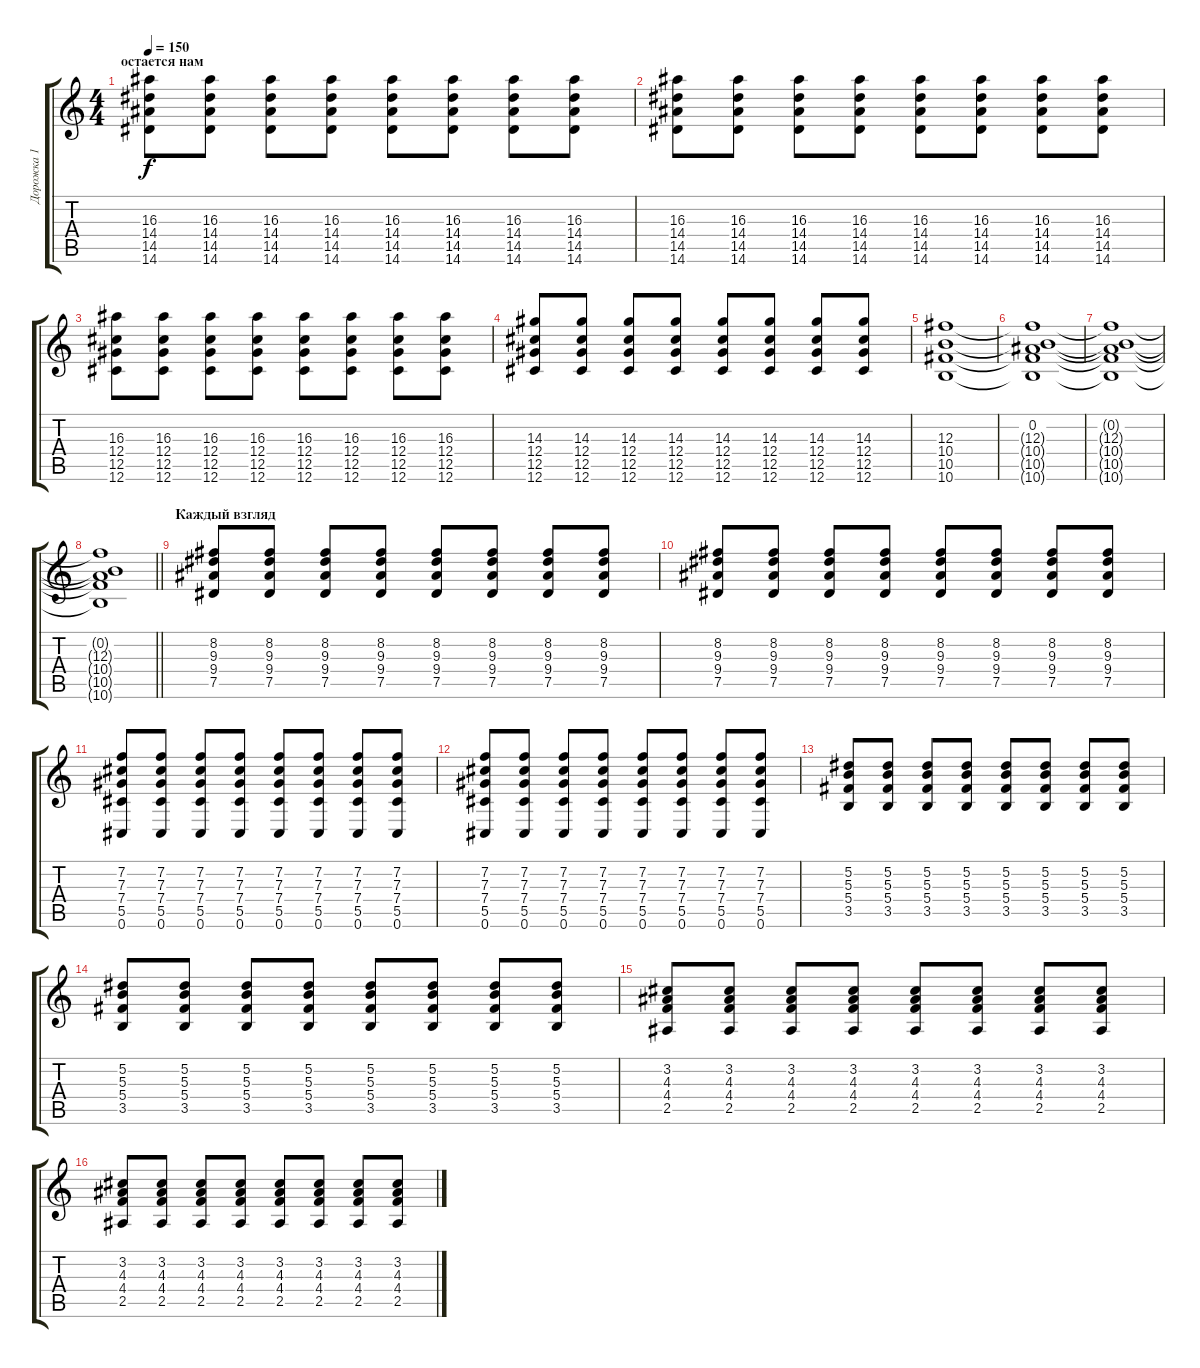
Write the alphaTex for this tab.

\track ("Дорожка 1" "Дорожка 1") {instrument distortionguitar}
\staff {score tabs}
\tuning (Eb4 Bb3 Gb3 Db3 Ab2 Db2) {hide}
\ts (4 4)
\section ("" "остается нам")
\tempo 150
\clef g2
\ks c
(16.3 14.4 14.5 14.6).8{dy f} (16.3 14.4 14.5 14.6).8 (16.3 14.4 14.5 14.6).8 (16.3 14.4 14.5 14.6).8 (16.3 14.4 14.5 14.6).8 (16.3 14.4 14.5 14.6).8 (16.3 14.4 14.5 14.6).8 (16.3 14.4 14.5 14.6).8 |
(16.3 14.4 14.5 14.6).8 (16.3 14.4 14.5 14.6).8 (16.3 14.4 14.5 14.6).8 (16.3 14.4 14.5 14.6).8 (16.3 14.4 14.5 14.6).8 (16.3 14.4 14.5 14.6).8 (16.3 14.4 14.5 14.6).8 (16.3 14.4 14.5 14.6).8 |
(16.3 12.4 12.5 12.6).8 (16.3 12.4 12.5 12.6).8 (16.3 12.4 12.5 12.6).8 (16.3 12.4 12.5 12.6).8 (16.3 12.4 12.5 12.6).8 (16.3 12.4 12.5 12.6).8 (16.3 12.4 12.5 12.6).8 (16.3 12.4 12.5 12.6).8 |
(14.3 12.4 12.5 12.6).8 (14.3 12.4 12.5 12.6).8 (14.3 12.4 12.5 12.6).8 (14.3 12.4 12.5 12.6).8 (14.3 12.4 12.5 12.6).8 (14.3 12.4 12.5 12.6).8 (14.3 12.4 12.5 12.6).8 (14.3 12.4 12.5 12.6).8 |
(12.3 10.4 10.5 10.6).1 |
(0.2 12.3{t} 10.4{t} 10.5{t} 10.6{t}).1 |
(0.2{t} 12.3{t} 10.4{t} 10.5{t} 10.6{t}).1 |
\barLineRight lightlight
(0.2{t} 12.3{t} 10.4{t} 10.5{t} 10.6{t}).1 |
\section ("" "Каждый взгляд")
(8.2 9.3 9.4 7.5).8 (8.2 9.3 9.4 7.5).8 (8.2 9.3 9.4 7.5).8 (8.2 9.3 9.4 7.5).8 (8.2 9.3 9.4 7.5).8 (8.2 9.3 9.4 7.5).8 (8.2 9.3 9.4 7.5).8 (8.2 9.3 9.4 7.5).8 |
(8.2 9.3 9.4 7.5).8 (8.2 9.3 9.4 7.5).8 (8.2 9.3 9.4 7.5).8 (8.2 9.3 9.4 7.5).8 (8.2 9.3 9.4 7.5).8 (8.2 9.3 9.4 7.5).8 (8.2 9.3 9.4 7.5).8 (8.2 9.3 9.4 7.5).8 |
(7.2 7.3 7.4 5.5 0.6).8 (7.2 7.3 7.4 5.5 0.6).8 (7.2 7.3 7.4 5.5 0.6).8 (7.2 7.3 7.4 5.5 0.6).8 (7.2 7.3 7.4 5.5 0.6).8 (7.2 7.3 7.4 5.5 0.6).8 (7.2 7.3 7.4 5.5 0.6).8 (7.2 7.3 7.4 5.5 0.6).8 |
(7.2 7.3 7.4 5.5 0.6).8 (7.2 7.3 7.4 5.5 0.6).8 (7.2 7.3 7.4 5.5 0.6).8 (7.2 7.3 7.4 5.5 0.6).8 (7.2 7.3 7.4 5.5 0.6).8 (7.2 7.3 7.4 5.5 0.6).8 (7.2 7.3 7.4 5.5 0.6).8 (7.2 7.3 7.4 5.5 0.6).8 |
(5.2 5.3 5.4 3.5).8 (5.2 5.3 5.4 3.5).8 (5.2 5.3 5.4 3.5).8 (5.2 5.3 5.4 3.5).8 (5.2 5.3 5.4 3.5).8 (5.2 5.3 5.4 3.5).8 (5.2 5.3 5.4 3.5).8 (5.2 5.3 5.4 3.5).8 |
(5.2 5.3 5.4 3.5).8 (5.2 5.3 5.4 3.5).8 (5.2 5.3 5.4 3.5).8 (5.2 5.3 5.4 3.5).8 (5.2 5.3 5.4 3.5).8 (5.2 5.3 5.4 3.5).8 (5.2 5.3 5.4 3.5).8 (5.2 5.3 5.4 3.5).8 |
(3.2 4.3 4.4 2.5).8 (3.2 4.3 4.4 2.5).8 (3.2 4.3 4.4 2.5).8 (3.2 4.3 4.4 2.5).8 (3.2 4.3 4.4 2.5).8 (3.2 4.3 4.4 2.5).8 (3.2 4.3 4.4 2.5).8 (3.2 4.3 4.4 2.5).8 |
(3.2 4.3 4.4 2.5).8 (3.2 4.3 4.4 2.5).8 (3.2 4.3 4.4 2.5).8 (3.2 4.3 4.4 2.5).8 (3.2 4.3 4.4 2.5).8 (3.2 4.3 4.4 2.5).8 (3.2 4.3 4.4 2.5).8 (3.2 4.3 4.4 2.5).8
